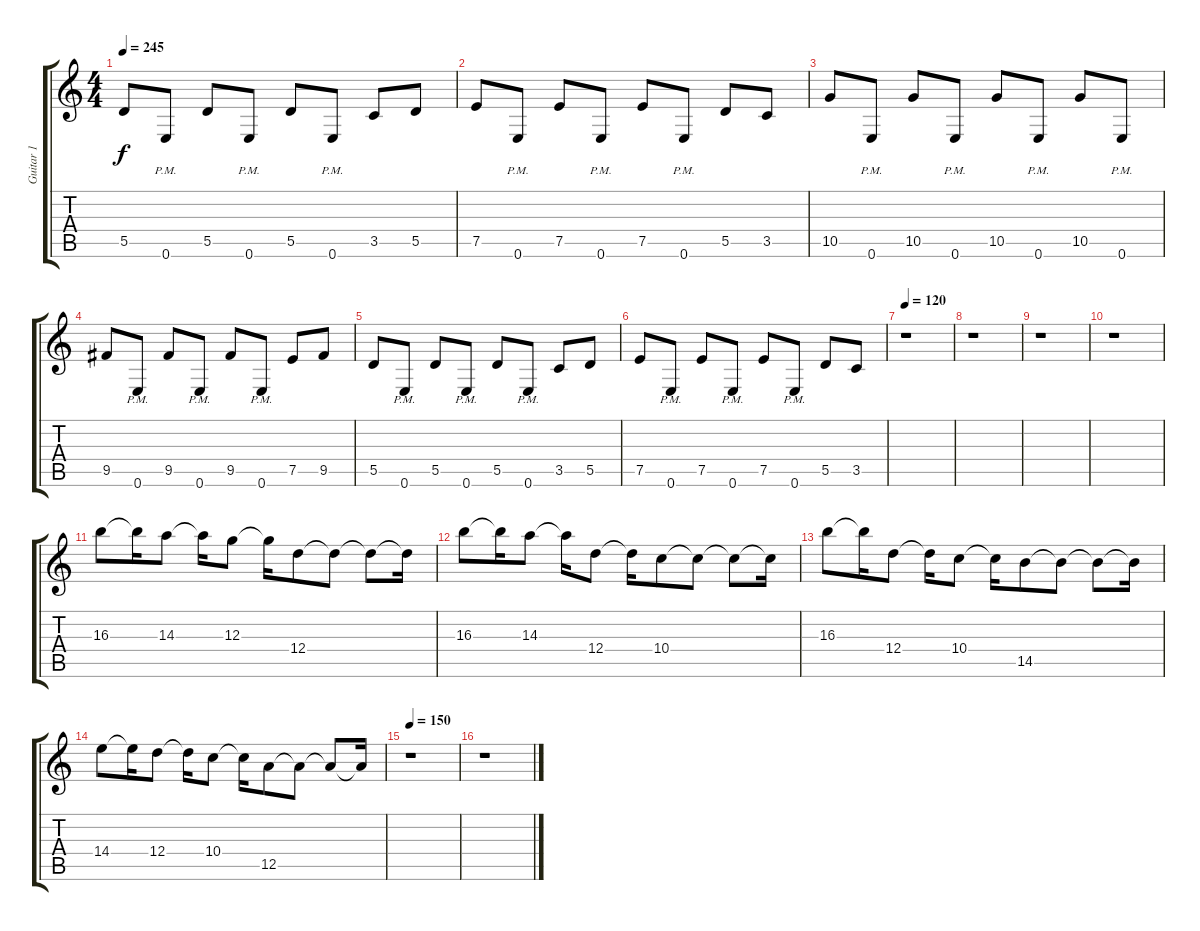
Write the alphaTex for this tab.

\track ("Guitar 1" "Guitar 1") {instrument distortionguitar}
\staff {score tabs}
\tuning (E4 B3 G3 D3 A2 E2) {hide}
\ts (4 4)
\tempo 245
\clef g2
\ks c
5.5.8{dy f} 0.6{pm}.8 5.5.8 0.6{pm}.8 5.5.8 0.6{pm}.8 3.5.8 5.5.8 |
7.5.8 0.6{pm}.8 7.5.8 0.6{pm}.8 7.5.8 0.6{pm}.8 5.5.8 3.5.8 |
10.5.8 0.6{pm}.8 10.5.8 0.6{pm}.8 10.5.8 0.6{pm}.8 10.5.8 0.6{pm}.8 |
9.5.8 0.6{pm}.8 9.5.8 0.6{pm}.8 9.5.8 0.6{pm}.8 7.5.8 9.5.8 |
5.5.8 0.6{pm}.8 5.5.8 0.6{pm}.8 5.5.8 0.6{pm}.8 3.5.8 5.5.8 |
7.5.8 0.6{pm}.8 7.5.8 0.6{pm}.8 7.5.8 0.6{pm}.8 5.5.8 3.5.8 |
\tempo 120
r.1 |
r.1 |
r.1 |
r.1 |
16.3.8 16.3{t}.16 14.3.8 14.3{t}.16 12.3.8 12.3{t}.16 12.4.8 12.4{t}.8 12.4{t}.8 12.4{t}.16 |
16.3.8 16.3{t}.16 14.3.8 14.3{t}.16 12.4.8 12.4{t}.16 10.4.8 10.4{t}.8 10.4{t}.8 10.4{t}.16 |
16.3.8 16.3{t}.16 12.4.8 12.4{t}.16 10.4.8 10.4{t}.16 14.5.8 14.5{t}.8 14.5{t}.8 14.5{t}.16 |
14.4.8 14.4{t}.16 12.4.8 12.4{t}.16 10.4.8 10.4{t}.16 12.5.8 12.5{t}.8 12.5{t}.8 12.5{t}.16 |
\tempo 150
r.1 |
r.1
